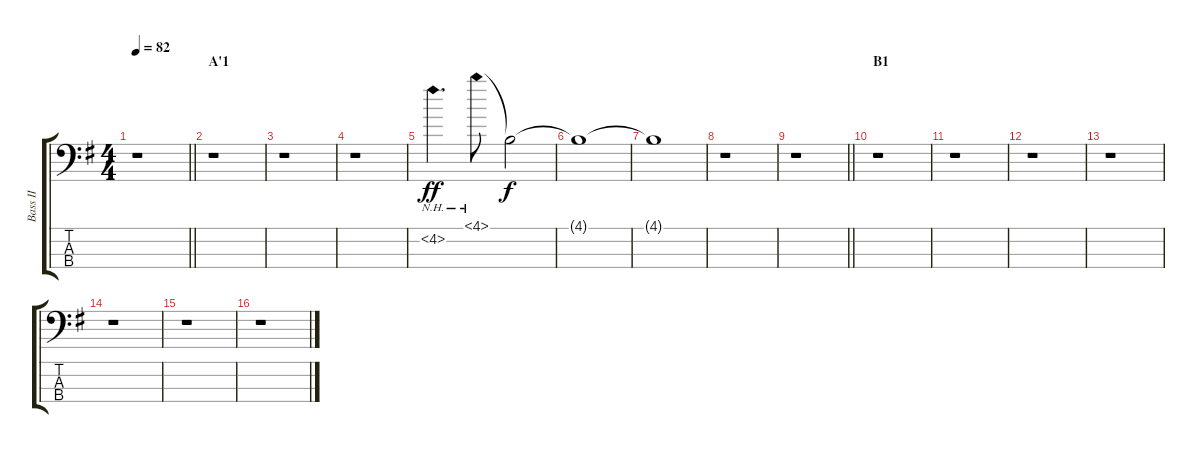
\track ("Bass II" "Bass II") {instrument electricbasspick}
\staff {score tabs}
\tuning (G2 D2 A1 E1) {hide}
\ts (4 4)
\tempo 82
\clef f4
\barLineRight lightlight
\ks g
r.1{dy f} |
\section ("" "A'1")
r.1 |
r.1 |
r.1 |
4.2{nh}.4{d dy ff} 4.1{nh}.8 4.1{t}.2{dy f} |
4.1{t}.1 |
4.1{t}.1 |
r.1 |
\barLineRight lightlight
r.1 |
\section ("" "B1")
r.1 |
r.1 |
r.1 |
r.1 |
r.1 |
r.1 |
r.1
